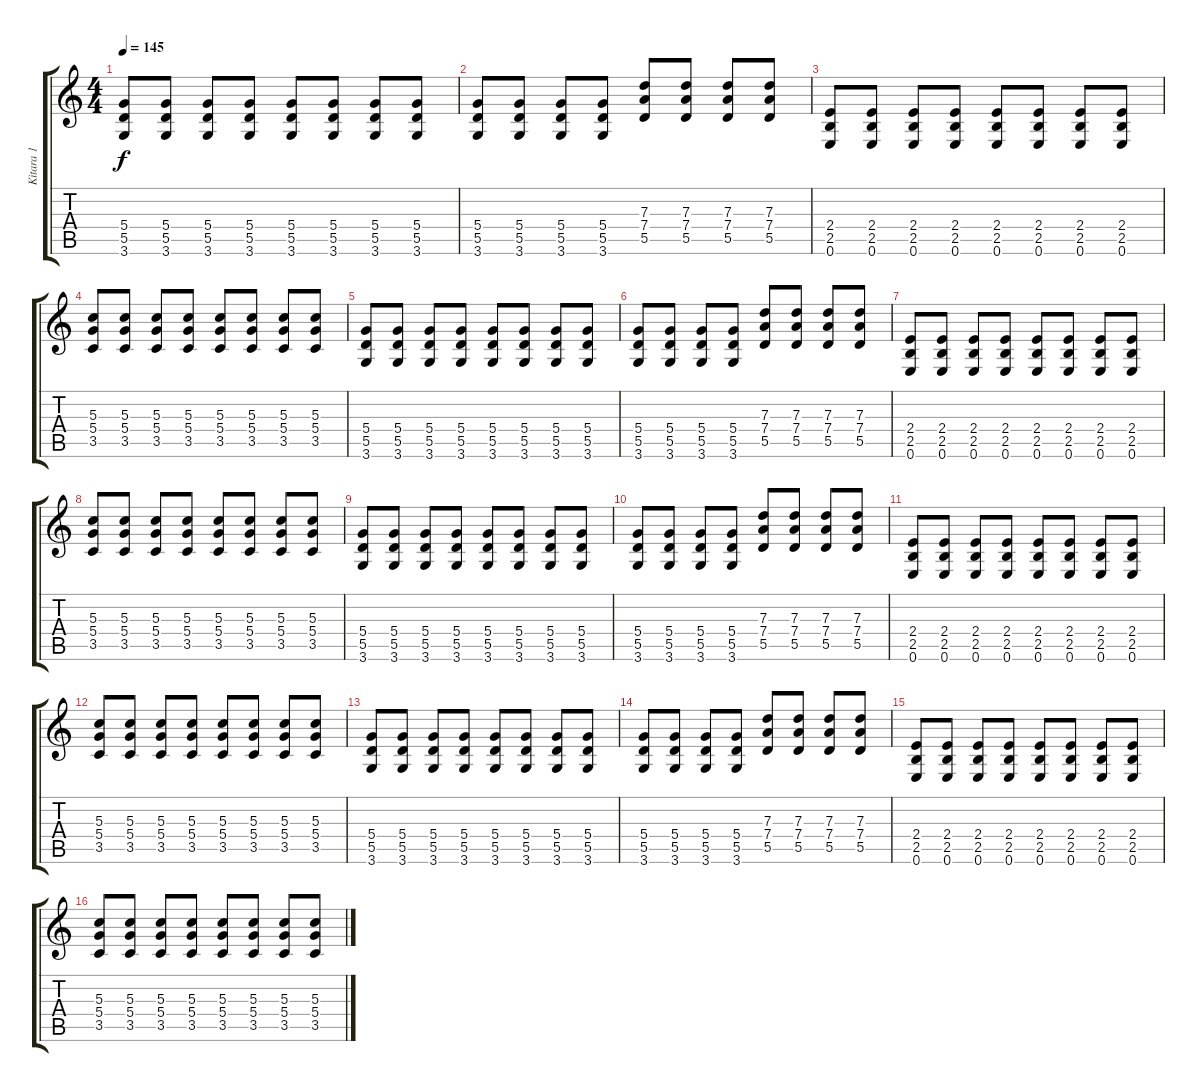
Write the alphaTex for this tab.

\track ("Kitara 1" "Kitara 1") {instrument overdrivenguitar}
\staff {score tabs}
\tuning (E4 B3 G3 D3 A2 E2) {hide}
\ts (4 4)
\tempo 145
\clef g2
\ks c
(5.4 5.5 3.6).8{dy f} (5.4 5.5 3.6).8 (5.4 5.5 3.6).8 (5.4 5.5 3.6).8 (5.4 5.5 3.6).8 (5.4 5.5 3.6).8 (5.4 5.5 3.6).8 (5.4 5.5 3.6).8 |
(5.4 5.5 3.6).8 (5.4 5.5 3.6).8 (5.4 5.5 3.6).8 (5.4 5.5 3.6).8 (7.3 7.4 5.5).8 (7.3 7.4 5.5).8 (7.3 7.4 5.5).8 (7.3 7.4 5.5).8 |
(2.4 2.5 0.6).8 (2.4 2.5 0.6).8 (2.4 2.5 0.6).8 (2.4 2.5 0.6).8 (2.4 2.5 0.6).8 (2.4 2.5 0.6).8 (2.4 2.5 0.6).8 (2.4 2.5 0.6).8 |
(5.3 5.4 3.5).8 (5.3 5.4 3.5).8 (5.3 5.4 3.5).8 (5.3 5.4 3.5).8 (5.3 5.4 3.5).8 (5.3 5.4 3.5).8 (5.3 5.4 3.5).8 (5.3 5.4 3.5).8 |
(5.4 5.5 3.6).8 (5.4 5.5 3.6).8 (5.4 5.5 3.6).8 (5.4 5.5 3.6).8 (5.4 5.5 3.6).8 (5.4 5.5 3.6).8 (5.4 5.5 3.6).8 (5.4 5.5 3.6).8 |
(5.4 5.5 3.6).8 (5.4 5.5 3.6).8 (5.4 5.5 3.6).8 (5.4 5.5 3.6).8 (7.3 7.4 5.5).8 (7.3 7.4 5.5).8 (7.3 7.4 5.5).8 (7.3 7.4 5.5).8 |
(2.4 2.5 0.6).8 (2.4 2.5 0.6).8 (2.4 2.5 0.6).8 (2.4 2.5 0.6).8 (2.4 2.5 0.6).8 (2.4 2.5 0.6).8 (2.4 2.5 0.6).8 (2.4 2.5 0.6).8 |
(5.3 5.4 3.5).8 (5.3 5.4 3.5).8 (5.3 5.4 3.5).8 (5.3 5.4 3.5).8 (5.3 5.4 3.5).8 (5.3 5.4 3.5).8 (5.3 5.4 3.5).8 (5.3 5.4 3.5).8 |
(5.4 5.5 3.6).8 (5.4 5.5 3.6).8 (5.4 5.5 3.6).8 (5.4 5.5 3.6).8 (5.4 5.5 3.6).8 (5.4 5.5 3.6).8 (5.4 5.5 3.6).8 (5.4 5.5 3.6).8 |
(5.4 5.5 3.6).8 (5.4 5.5 3.6).8 (5.4 5.5 3.6).8 (5.4 5.5 3.6).8 (7.3 7.4 5.5).8 (7.3 7.4 5.5).8 (7.3 7.4 5.5).8 (7.3 7.4 5.5).8 |
(2.4 2.5 0.6).8 (2.4 2.5 0.6).8 (2.4 2.5 0.6).8 (2.4 2.5 0.6).8 (2.4 2.5 0.6).8 (2.4 2.5 0.6).8 (2.4 2.5 0.6).8 (2.4 2.5 0.6).8 |
(5.3 5.4 3.5).8 (5.3 5.4 3.5).8 (5.3 5.4 3.5).8 (5.3 5.4 3.5).8 (5.3 5.4 3.5).8 (5.3 5.4 3.5).8 (5.3 5.4 3.5).8 (5.3 5.4 3.5).8 |
(5.4 5.5 3.6).8 (5.4 5.5 3.6).8 (5.4 5.5 3.6).8 (5.4 5.5 3.6).8 (5.4 5.5 3.6).8 (5.4 5.5 3.6).8 (5.4 5.5 3.6).8 (5.4 5.5 3.6).8 |
(5.4 5.5 3.6).8 (5.4 5.5 3.6).8 (5.4 5.5 3.6).8 (5.4 5.5 3.6).8 (7.3 7.4 5.5).8 (7.3 7.4 5.5).8 (7.3 7.4 5.5).8 (7.3 7.4 5.5).8 |
(2.4 2.5 0.6).8 (2.4 2.5 0.6).8 (2.4 2.5 0.6).8 (2.4 2.5 0.6).8 (2.4 2.5 0.6).8 (2.4 2.5 0.6).8 (2.4 2.5 0.6).8 (2.4 2.5 0.6).8 |
(5.3 5.4 3.5).8 (5.3 5.4 3.5).8 (5.3 5.4 3.5).8 (5.3 5.4 3.5).8 (5.3 5.4 3.5).8 (5.3 5.4 3.5).8 (5.3 5.4 3.5).8 (5.3 5.4 3.5).8
